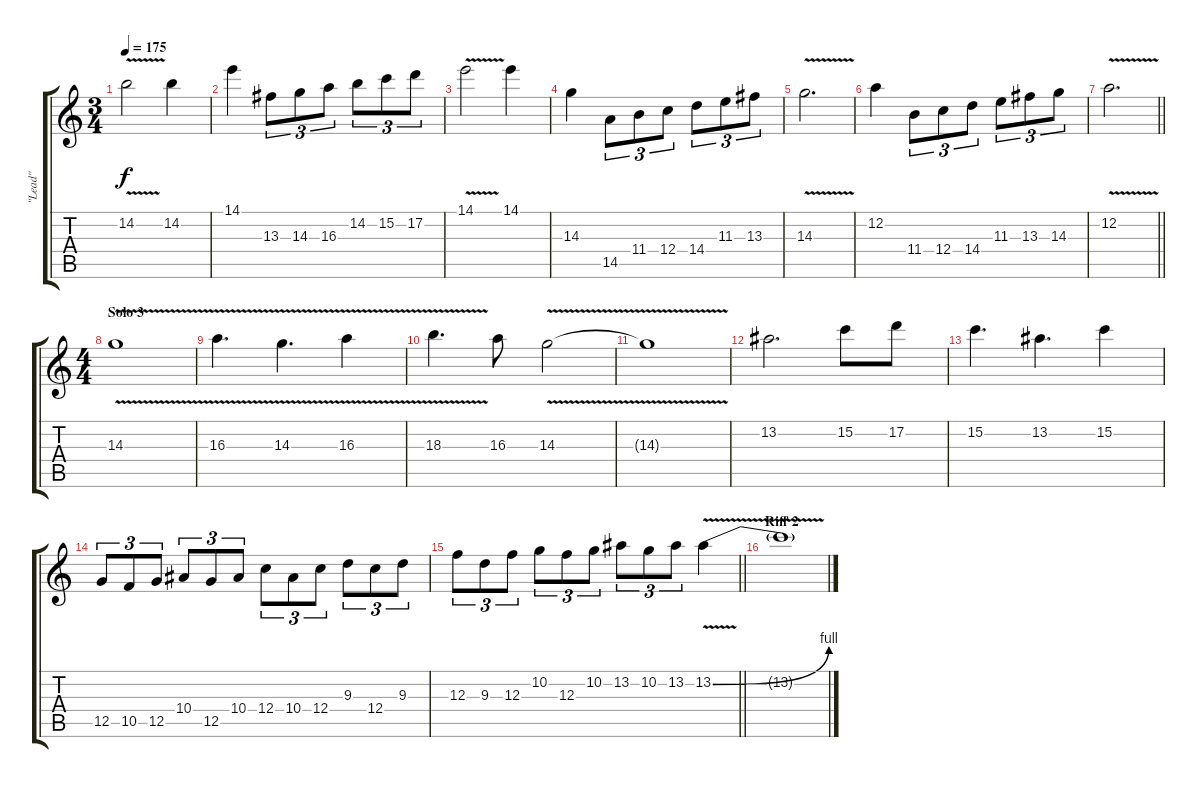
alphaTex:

\track ("\"Lead\"" "\"Lead\"") {instrument distortionguitar}
\staff {score tabs}
\tuning (D4 A3 F3 C3 G2 D2) {hide}
\ts (3 4)
\tempo 175
\clef g2
\ks c
14.2{v}.2{dy f} 14.2.4 |
14.1.4 13.3.8{tu (3 2)} 14.3.8{tu (3 2)} 16.3.8{tu (3 2)} 14.2.8{tu (3 2)} 15.2.8{tu (3 2)} 17.2.8{tu (3 2)} |
14.1{v}.2 14.1.4 |
14.3.4 14.5.8{tu (3 2)} 11.4.8{tu (3 2)} 12.4.8{tu (3 2)} 14.4.8{tu (3 2)} 11.3.8{tu (3 2)} 13.3.8{tu (3 2)} |
14.3{v}.2{d} |
12.2.4 11.4.8{tu (3 2)} 12.4.8{tu (3 2)} 14.4.8{tu (3 2)} 11.3.8{tu (3 2)} 13.3.8{tu (3 2)} 14.3.8{tu (3 2)} |
\barLineRight lightlight
12.2{v}.2{d} |
\ts (4 4)
\section ("" "Solo 3")
14.3{v}.1 |
16.3{v}.4{d} 14.3{v}.4{d} 16.3{v}.4 |
18.3{v}.4{d} 16.3.8 14.3{v}.2 |
14.3{t}.1 |
13.2.2{d} 15.2.8 17.2.8 |
15.2.4{d} 13.2.4{d} 15.2.4 |
12.5.8{tu (3 2)} 10.5.8{tu (3 2)} 12.5.8{tu (3 2)} 10.4.8{tu (3 2)} 12.5.8{tu (3 2)} 10.4.8{tu (3 2)} 12.4.8{tu (3 2)} 10.4.8{tu (3 2)} 12.4.8{tu (3 2)} 9.3.8{tu (3 2)} 12.4.8{tu (3 2)} 9.3.8{tu (3 2)} |
\barLineRight lightlight
12.3.8{tu (3 2)} 9.3.8{tu (3 2)} 12.3.8{tu (3 2)} 10.2.8{tu (3 2)} 12.3.8{tu (3 2)} 10.2.8{tu (3 2)} 13.2.8{tu (3 2)} 10.2.8{tu (3 2)} 13.2.8{tu (3 2)} 13.2{be (bend 0 0 60 4) v}.4 |
\section ("" "Riff 2")
13.2{t}.1
